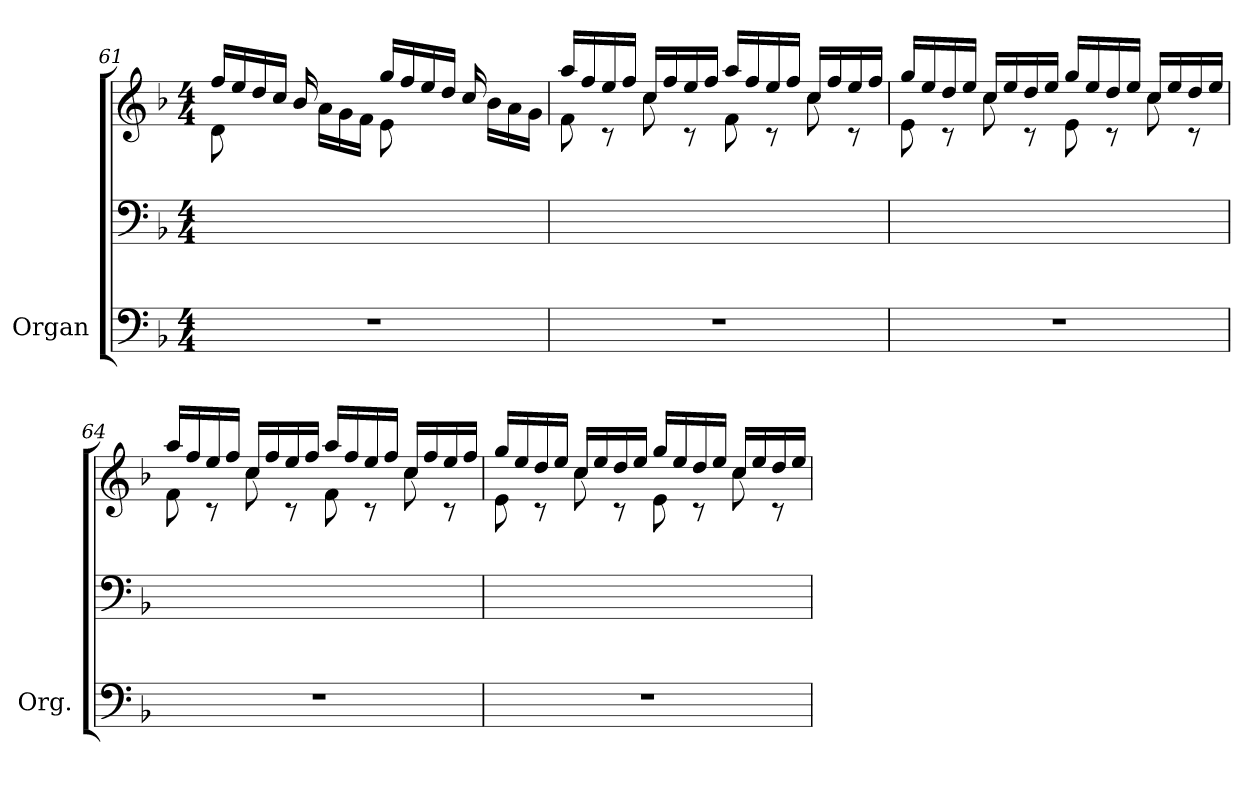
**kern	**kern	**kern
*part1	*part1	*part1
*staff3	*staff2	*staff1
*I"Organ	*	*
*I'Org.	*	*
!!LO:PB:g=z
*clefF4	*clefF4	*clefG2
*k[b-]	*k[b-]	*k[b-]
*F:	*F:	*F:
*M4/4	*M4/4	*M4/4
=61	=61	=61
*	*	*^
1r	8ryy	16ff/LL	8d\
.	.	16ee/	.
.	8ryy	16dd/	4.ryy
.	.	16cc/JJ	.
.	4ryy	16b-/	.
.	.	16a\LL	.
.	.	16g\	.
.	.	16f\JJ	.
.	8ryy	16gg/LL	8e\
.	.	16ff/	.
.	8ryy	16ee/	4.ryy
.	.	16dd/JJ	.
.	4ryy	16cc/	.
.	.	16b-\LL	.
.	.	16a\	.
.	.	16g\JJ	.
=62	=62	=62	=62
1r	8ryy	16aa/LL	8f\
.	.	16ff/	.
.	8rff	16ee/	8ryy
.	.	16ff/JJ	.
.	8ryy	16cc/LL	8cc\
.	.	16ff/	.
.	8rff	16ee/	8ryy
.	.	16ff/JJ	.
.	8ryy	16aa/LL	8f\
.	.	16ff/	.
.	8rff	16ee/	8ryy
.	.	16ff/JJ	.
.	8ryy	16cc/LL	8cc\
.	.	16ff/	.
.	8rff	16ee/	8ryy
.	.	16ff/JJ	.
=63	=63	=63	=63
1r	8ryy	16gg/LL	8e\
.	.	16ee/	.
.	8rff	16dd/	8ryy
.	.	16ee/JJ	.
.	8ryy	16cc/LL	8cc\
.	.	16ee/	.
.	8rff	16dd/	8ryy
.	.	16ee/JJ	.
.	8ryy	16gg/LL	8e\
.	.	16ee/	.
.	8rff	16dd/	8ryy
.	.	16ee/JJ	.
.	8ryy	16cc/LL	8cc\
.	.	16ee/	.
.	8rff	16dd/	8ryy
.	.	16ee/JJ	.
!!LO:LB:g=z	!!
=64	=64	=64	=64
1r	8ryy	16aa/LL	8f\
.	.	16ff/	.
.	8rff	16ee/	8ryy
.	.	16ff/JJ	.
.	8ryy	16cc/LL	8cc\
.	.	16ff/	.
.	8rff	16ee/	8ryy
.	.	16ff/JJ	.
.	8ryy	16aa/LL	8f\
.	.	16ff/	.
.	8rff	16ee/	8ryy
.	.	16ff/JJ	.
.	8ryy	16cc/LL	8cc\
.	.	16ff/	.
.	8rff	16ee/	8ryy
.	.	16ff/JJ	.
=65	=65	=65	=65
1r	8ryy	16gg/LL	8e\
.	.	16ee/	.
.	8rff	16dd/	8ryy
.	.	16ee/JJ	.
.	8ryy	16cc/LL	8cc\
.	.	16ee/	.
.	8rff	16dd/	8ryy
.	.	16ee/JJ	.
.	8ryy	16gg/LL	8e\
.	.	16ee/	.
.	8rff	16dd/	8ryy
.	.	16ee/JJ	.
.	8ryy	16cc/LL	8cc\
.	.	16ee/	.
.	8rff	16dd/	8ryy
.	.	16ee/JJ	.
*	*	*v	*v
=	=	=
*-	*-	*-
